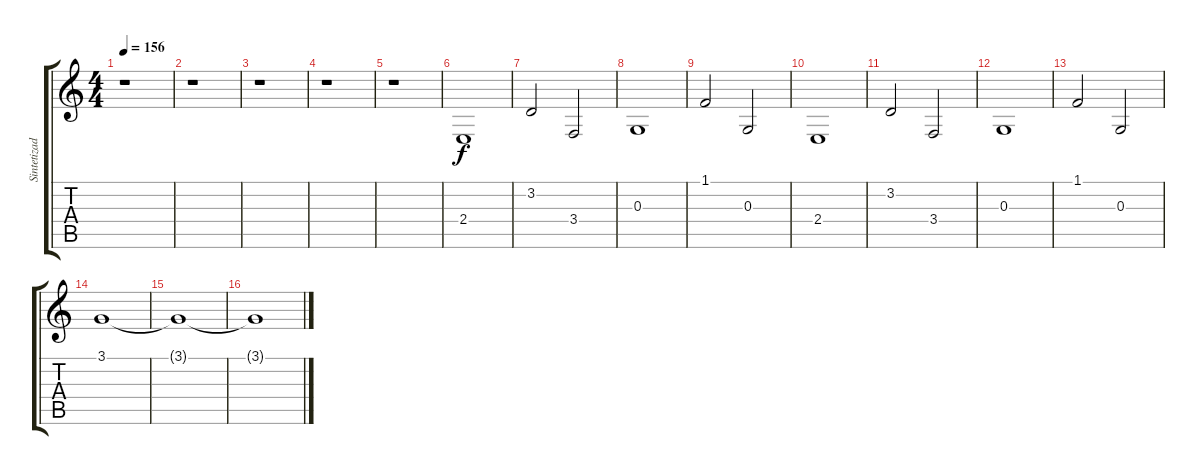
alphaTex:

\track ("Sintetizador I" "Sintetizad") {instrument synthbrass1}
\staff {score tabs}
\tuning (E4 B3 G3 D3 A2 E2) {hide}
\ts (4 4)
\tempo 156
\clef g2
\ks c
r.1{dy f} |
r.1 |
r.1 |
r.1 |
r.1 |
2.4.1 |
3.2.2 3.4.2 |
0.3.1 |
1.1.2 0.3.2 |
2.4.1 |
3.2.2 3.4.2 |
0.3.1 |
1.1.2 0.3.2 |
3.1.1 |
3.1{t}.1 |
3.1{t}.1
